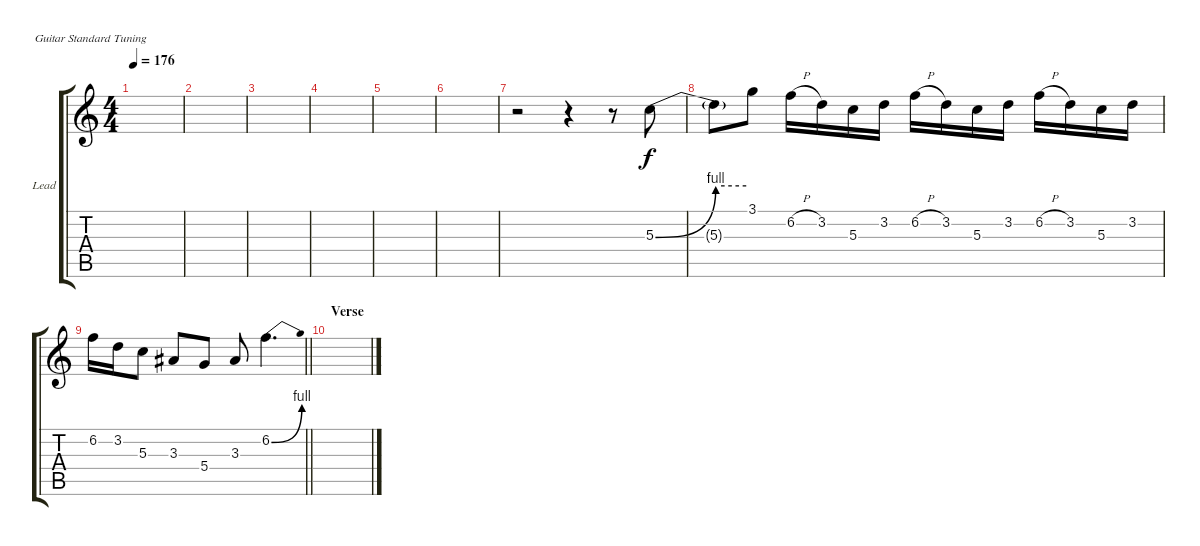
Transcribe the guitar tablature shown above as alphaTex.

\bracketExtendMode groupsimilarinstruments
\firstSystemTrackNameOrientation horizontal
\otherSystemsTrackNameOrientation horizontal
\track ("Guitar Lead" "Lead") {instrument distortionguitar}
\staff {score tabs}
\tuning (E4 B3 G3 D3 A2 E2)
\ts (4 4)
\tempo 176
\clef g2
\ks c
|
|
|
|
|
|
r.2 r.4 r.8 5.3{be (bend 0 0 60 4)}.8 |
5.3{be (hold 0 4 60 4) t}.8 3.1.8 6.2{h}.16 3.2.16 5.3.16 3.2.16 6.2{h}.16 3.2.16 5.3.16 3.2.16 6.2{h}.16 3.2.16 5.3.16 3.2.16 |
\barLineRight lightlight
6.2.16 3.2.16 5.3.8 3.3.8 5.4.8 3.3.8 6.2{be (bend 0 0 60 4)}.4{d} |
\section ("" "Verse")
